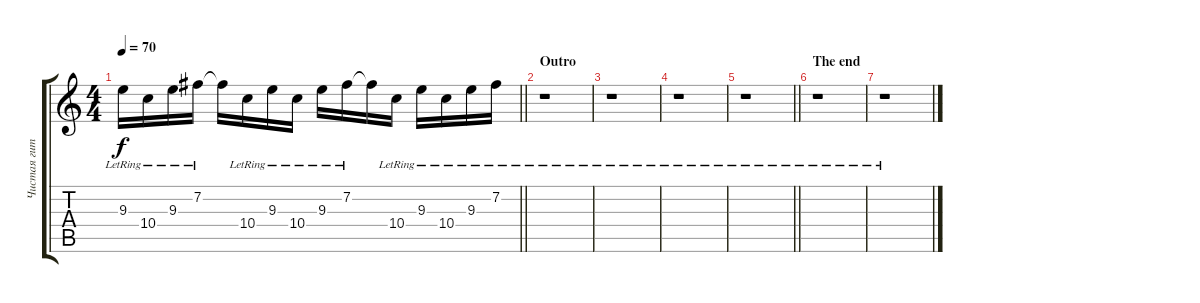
\track ("Чистая гитара (R)" "Чистая гит") {instrument electricguitarclean}
\staff {score tabs}
\tuning (E4 B3 G3 D3 A2 E2) {hide}
\ts (4 4)
\tempo 70
\clef g2
\barLineRight lightlight
\ks aminor
9.3{lr}.16{dy f beam Down} 10.4{lr}.16{beam Down} 9.3{lr}.16{beam Down} 7.2{lr}.16{beam Down} 7.2{t}.16{beam Down} 10.4{lr}.16{beam Down} 9.3{lr}.16{beam Down} 10.4{lr}.16{beam Down} 9.3{lr}.16{beam Down} 7.2{lr}.16{beam Down} 7.2{t}.16{beam Down} 10.4{lr}.16{beam Down} 9.3{lr}.16{beam Down} 10.4{lr}.16{beam Down} 9.3{lr}.16{beam Down} 7.2{lr}.16{beam Down} |
\section ("" "Outro")
r.1 |
r.1 |
r.1 |
\barLineRight lightlight
r.1 |
\section ("" "The end")
r.1 |
r.1
